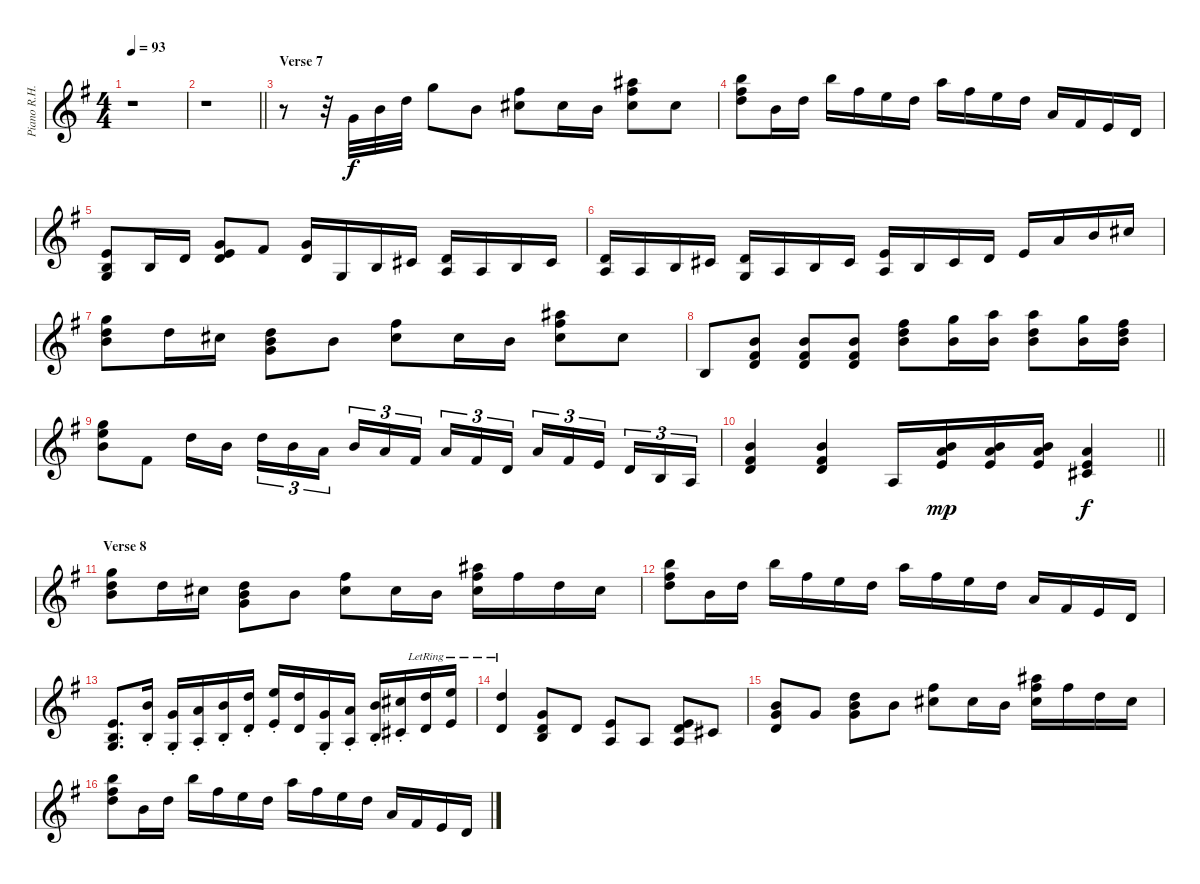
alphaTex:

\track ("Piano R.H. - Joost Van Den Broeck" "Piano R.H.") {instrument brightacousticpiano}
\staff {score}
\tuning (E5 B4 G4 D4 A3 E3) {hide}
\ts (4 4)
\tempo 93
\clef g2
\ks eminor
r.1{dy f} |
\barLineRight lightlight
r.1 |
\section ("" "Verse 7")
r.8 r.32 0.3.32 0.2.32 3.2.32 3.1.8 0.2.8 (2.1 2.2).8 2.2.16 0.2.16 (2.1 2.2 15.3).8{bd 240} 2.2.8 |
(7.1 7.2 7.3).8{bd 120} 0.2.16 3.2.16 7.1.16 2.1.16 0.1.16 3.2.16 5.1.16 2.1.16 0.1.16 3.2.16 2.3.16 4.4.16 2.4.16 0.4.16 |
(2.4 2.5 3.6).8{bd 120} 2.5.16 0.4.16 (0.3 2.4 10.6).8 4.4.8 (0.3 0.4).16 3.6.16 2.5.16 4.5.16 (0.4 0.5).16 0.5.16 2.5.16 4.5.16 |
(0.4 0.5).16 0.5.16 2.5.16 4.5.16 (0.4 3.6).16 0.5.16 2.5.16 4.5.16 (2.4 0.5).16 2.5.16 4.5.16 0.4.16 2.4.16 2.3.16 0.2.16 2.2.16 |
(3.1 0.2 7.3).8{bd 120} 3.2.16 2.2.16 (3.2 4.3 5.4).8 0.2.8 (2.1 2.2).8 2.2.16 0.2.16 (2.1 2.2 15.3).8{bd 240} 2.2.8 |
2.5.8 (0.2 0.4 9.5).8 (0.2 0.4 9.5).8{bd 120} (0.2 4.4 5.5).8 (2.1 3.2 4.3).8 (3.1 0.2).16 (5.1 0.2).16 (5.1 3.2 4.3).8 (3.1 0.2).16 (2.1 3.2 4.3).16 |
(3.1 0.2 9.3).8 4.4.8 3.2.16 0.2.16{beam splitsecondary} 3.2.16{tu (3 2)} 0.2.16{tu (3 2)} 2.3.16{tu (3 2)} 0.2.16{tu (3 2)} 2.3.16{tu (3 2)} 4.4.16{tu (3 2) beam splitsecondary} 2.3.16{tu (3 2)} 4.4.16{tu (3 2)} 0.4.16{tu (3 2)} 2.3.16{tu (3 2)} 4.4.16{tu (3 2)} 2.4.16{tu (3 2) beam splitsecondary} 0.4.16{tu (3 2)} 2.5.16{tu (3 2)} 0.5.16{tu (3 2)} |
\barLineRight lightlight
(0.2 0.4 14.6).4{bd 120} (0.2 4.4 5.5).4 0.5.16 (0.2 2.3 2.4).16{dy mp} (0.2 2.3 2.4).16 (0.2 2.3 2.4).16 (2.3 2.4 4.5).4{dy f} |
\section ("" "Verse 8")
(3.1 0.2 7.3).8{bd 60} 3.2.16 2.2.16 (3.2 4.3 5.4).8 0.2.8 (2.1 2.2).8 2.2.16 0.2.16 (2.1 2.2 15.3).16{bd 240} 2.1.16 3.2.16 2.2.16 |
(7.1 7.2 7.3).8{bd 120} 0.2.16 3.2.16 7.1.16 2.1.16 0.1.16 3.2.16 5.1.16 2.1.16 0.1.16 3.2.16 2.3.16 4.4.16 2.4.16 0.4.16 |
(2.4 2.5 3.6).8{d bd 120} (0.2{st} 2.5{st}).16 (0.3{st} 3.6{st}).16 (2.3{st} 0.5{st}).16 (0.2{st} 2.5{st}).16 (3.2{st} 0.4{st}).16 (0.1{st} 2.4{st}).16 (3.2 0.4).16 (0.3{st} 3.6{st}).16 (2.3{st} 0.5{st}).16 (0.2{st} 2.5{st}).16 (2.2{st} 4.5{st}).16 (3.2{lr} 0.4{lr}).16 (0.1{lr} 2.4{lr}).16 |
(3.2{lr} 0.4{lr}).4 (0.3 0.4 2.5).8 0.4.8 (2.4 5.6).8 0.5.8 (0.4 7.5 5.6).8 4.5.8 |
(0.2 5.4 5.5).8{bd 120} 0.3.8 (3.2 4.3 5.4).8 0.2.8 (2.1 2.2).8 2.2.16 0.2.16 (2.1 2.2 15.3).16{bd 240} 2.1.16 3.2.16 2.2.16 |
(7.1 7.2 7.3).8{bd 120} 0.2.16 3.2.16 7.1.16 2.1.16 0.1.16 3.2.16 5.1.16 2.1.16 0.1.16 3.2.16 2.3.16 4.4.16 2.4.16 0.4.16
